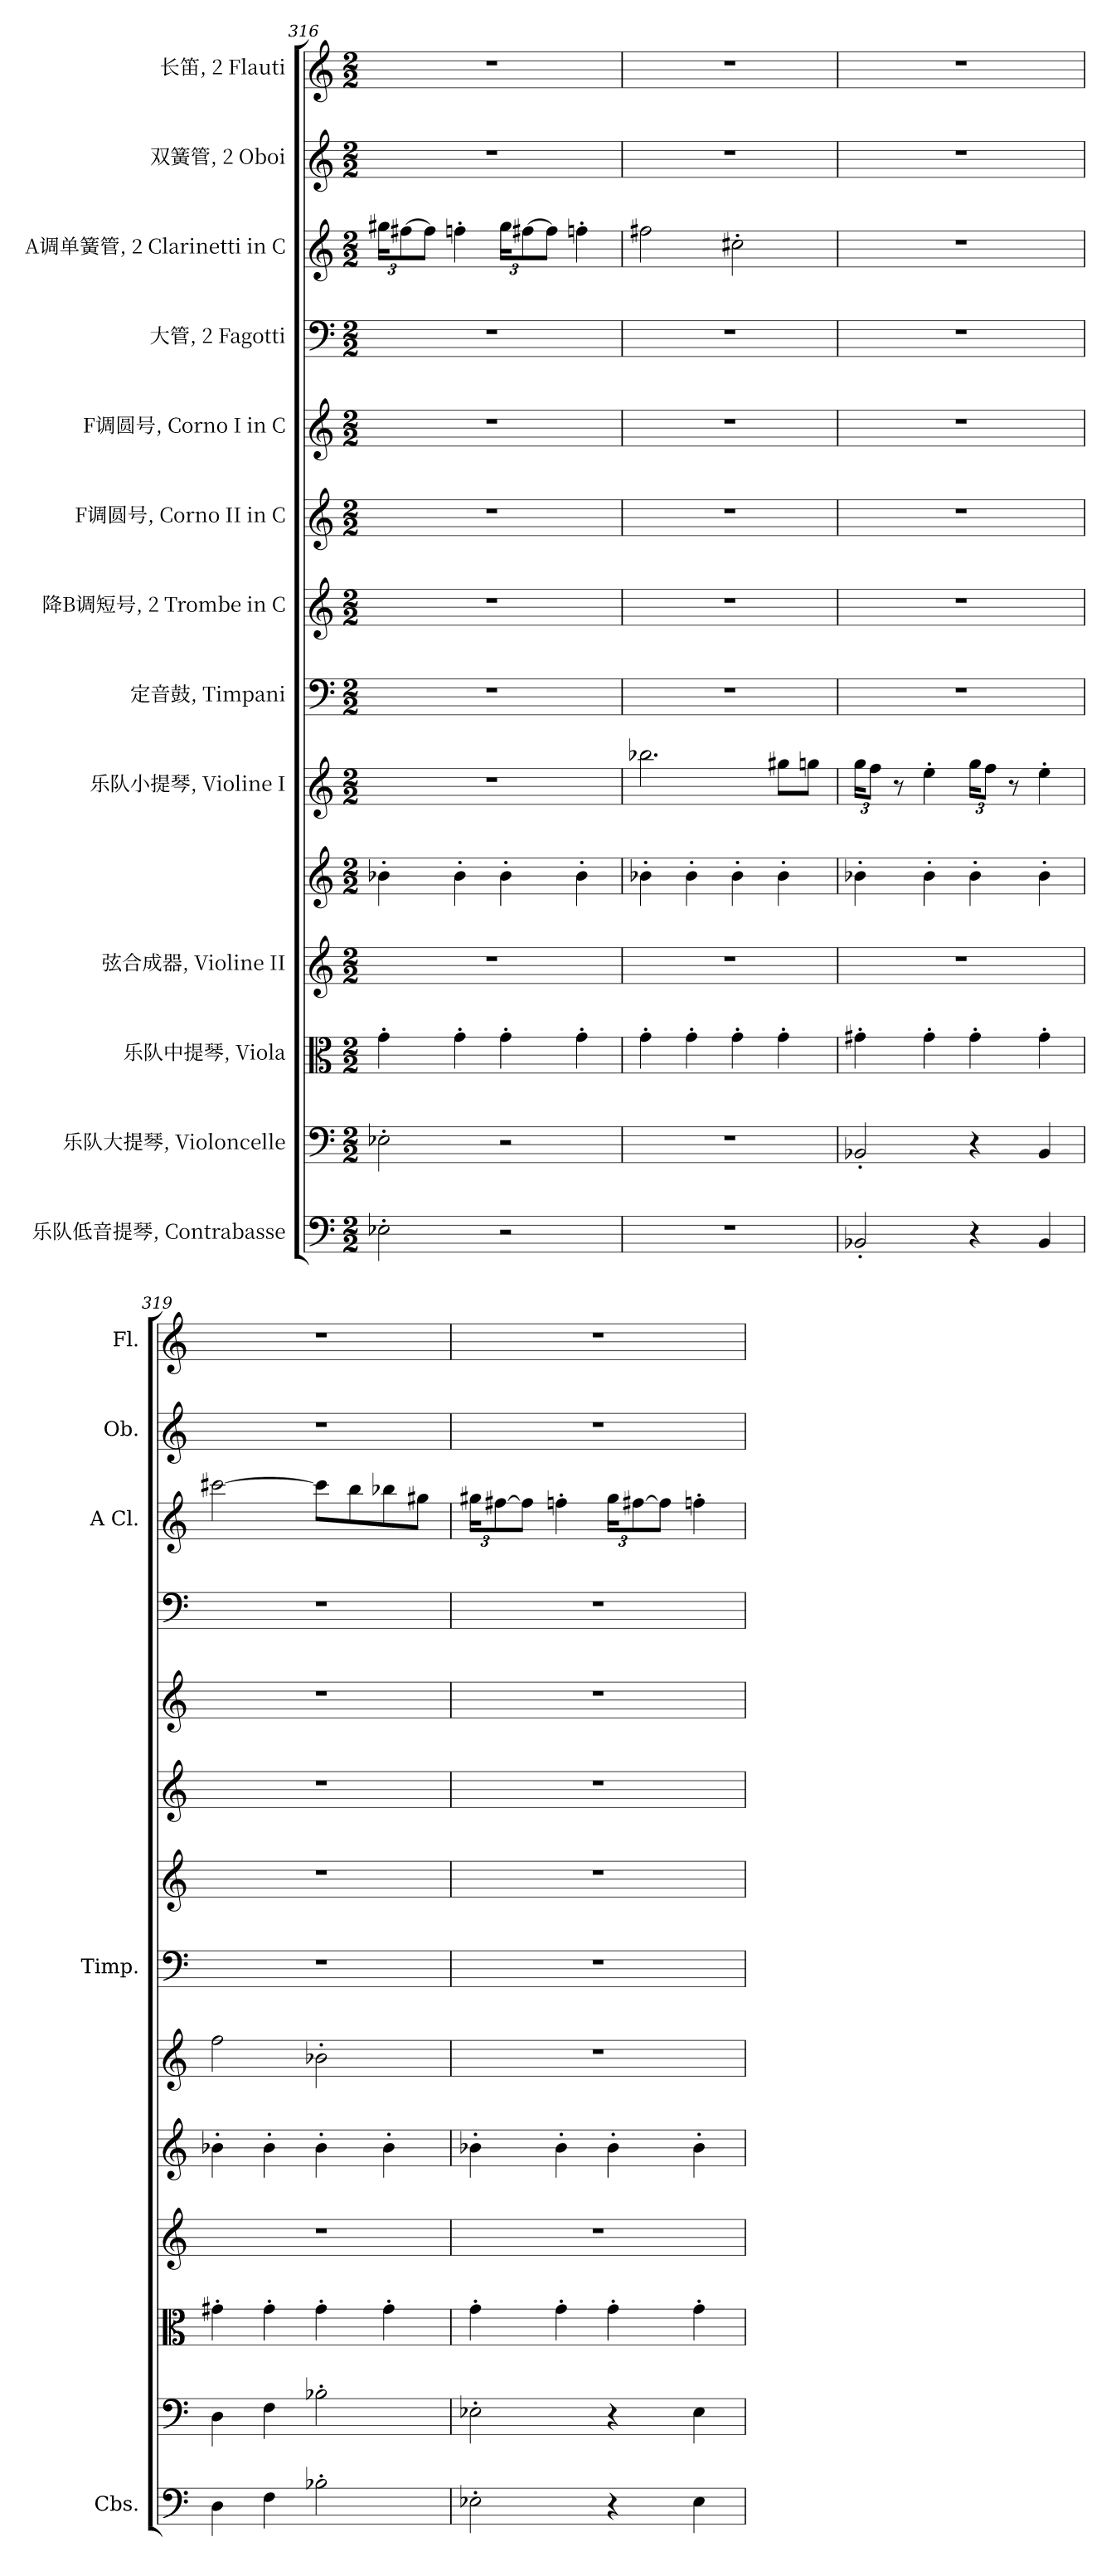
**kern	**kern	**kern	**kern	**kern	**kern	**kern	**kern	**kern	**kern	**kern	**kern	**kern	**kern
*part13	*part12	*part11	*part10	*part10	*part9	*part8	*part7	*part6	*part5	*part4	*part3	*part2	*part1
*staff14	*staff13	*staff12	*staff11	*staff10	*staff9	*staff8	*staff7	*staff6	*staff5	*staff4	*staff3	*staff2	*staff1
*I"乐队低音提琴, Contrabasse	*I"乐队大提琴, Violoncelle	*I"乐队中提琴, Viola	*I"弦合成器, Violine II	*	*I"乐队小提琴, Violine I	*I"定音鼓, Timpani	*I"降B调短号, 2 Trombe in C	*I"F调圆号, Corno II in C	*I"F调圆号, Corno I in C	*I"大管, 2 Fagotti	*I"A调单簧管, 2 Clarinetti in C	*I"双簧管, 2 Oboi	*I"长笛, 2 Flauti
*I'Cbs.	*	*	*	*	*	*I'Timp.	*	*	*	*	*I'A Cl.	*I'Ob.	*I'Fl.
*clefF4	*clefF4	*clefC3	*clefG2	*clefG2	*clefG2	*clefF4	*clefG2	*clefG2	*clefG2	*clefF4	*clefG2	*clefG2	*clefG2
*ITrd7c12	*	*	*	*	*	*	*ITrd1c2	*ITrd4c7	*ITrd4c7	*	*ITrd2c3	*	*
*k[]	*k[]	*k[]	*k[]	*k[]	*k[]	*k[]	*k[b-e-]	*k[b-]	*k[b-]	*k[]	*k[f#c#g#]	*k[]	*k[]
*M2/2	*M2/2	*M2/2	*M2/2	*M2/2	*M2/2	*M2/2	*M2/2	*M2/2	*M2/2	*M2/2	*M2/2	*M2/2	*M2/2
*MM245	*MM245	*MM245	*MM245	*MM245	*MM245	*MM245	*MM245	*MM245	*MM245	*MM245	*MM245	*MM245	*MM245
*	*	*	*	*	*	*	*	*	*	*	*Xbrackettup	*	*
=316	=316	=316	=316	=316	=316	=316	=316	=316	=316	=316	=316	=316	=316
2EE-X'\	2E-X'\	4g'\	1r	4b-X'\	1r	1r	1r	1r	1r	1r	24ee#X\KL	1r	1r
.	.	.	.	.	.	.	.	.	.	.	[12dd#X\	.	.
.	.	.	.	.	.	.	.	.	.	.	8dd#\J]	.	.
.	.	4g'\	.	4b-'\	.	.	.	.	.	.	4ddn'\	.	.
2r	2r	4g'\	.	4b-'\	.	.	.	.	.	.	24ee#\KL	.	.
.	.	.	.	.	.	.	.	.	.	.	[12dd#X\	.	.
.	.	.	.	.	.	.	.	.	.	.	8dd#\J]	.	.
.	.	4g'\	.	4b-'\	.	.	.	.	.	.	4ddn'\	.	.
=317	=317	=317	=317	=317	=317	=317	=317	=317	=317	=317	=317	=317	=317
*	*	*	*	*	*	*	*	*	*	*	*	*	*MM245
1r	1r	4g'\	1r	4b-X'\	2.bb-X\	1r	1r	1r	1r	1r	2dd#X\	1r	1r
.	.	4g'\	.	4b-'\	.	.	.	.	.	.	.	.	.
.	.	4g'\	.	4b-'\	.	.	.	.	.	.	2a#X'\	.	.
.	.	4g'\	.	4b-'\	8gg#X\L	.	.	.	.	.	.	.	.
.	.	.	.	.	8ggn\J	.	.	.	.	.	.	.	.
!!LO:PB:g=z
=318	=318	=318	=318	=318	=318	=318	=318	=318	=318	=318	=318	=318	=318
*	*	*	*	*	*Xbrackettup	*	*	*	*	*	*	*	*
*	*	*	*	*	*	*	*	*	*	*	*	*	*MM245
2BBB-X'/	2BB-X'/	4g#X'\	1r	4b-X'\	24gg\KL	1r	1r	1r	1r	1r	1r	1r	1r
.	.	.	.	.	12ff\J	.	.	.	.	.	.	.	.
.	.	.	.	.	8r	.	.	.	.	.	.	.	.
.	.	4g#'\	.	4b-'\	4ee'\	.	.	.	.	.	.	.	.
4r	4r	4g#'\	.	4b-'\	24gg\KL	.	.	.	.	.	.	.	.
.	.	.	.	.	12ff\J	.	.	.	.	.	.	.	.
.	.	.	.	.	8r	.	.	.	.	.	.	.	.
4BBB-/	4BB-/	4g#'\	.	4b-'\	4ee'\	.	.	.	.	.	.	.	.
=319	=319	=319	=319	=319	=319	=319	=319	=319	=319	=319	=319	=319	=319
*	*	*	*	*	*	*	*	*	*	*	*	*	*MM245
4DD\	4D\	4g#X'\	1r	4b-X'\	2ff\	1r	1r	1r	1r	1r	[2aa#X\	1r	1r
4FF\	4F\	4g#'\	.	4b-'\	.	.	.	.	.	.	.	.	.
2BB-X'\	2B-X'\	4g#'\	.	4b-'\	2b-X'\	.	.	.	.	.	8aa#\L]	.	.
.	.	.	.	.	.	.	.	.	.	.	8gg#\	.	.
.	.	4g#'\	.	4b-'\	.	.	.	.	.	.	8ggn\	.	.
.	.	.	.	.	.	.	.	.	.	.	8ee#X\J	.	.
=320	=320	=320	=320	=320	=320	=320	=320	=320	=320	=320	=320	=320	=320
*	*	*	*	*	*	*	*	*	*	*	*	*	*MM245
2EE-X'\	2E-X'\	4g'\	1r	4b-X'\	1r	1r	1r	1r	1r	1r	24ee#X\KL	1r	1r
.	.	.	.	.	.	.	.	.	.	.	[12dd#X\	.	.
.	.	.	.	.	.	.	.	.	.	.	8dd#\J]	.	.
.	.	4g'\	.	4b-'\	.	.	.	.	.	.	4ddn'\	.	.
4r	4r	4g'\	.	4b-'\	.	.	.	.	.	.	24ee#\KL	.	.
.	.	.	.	.	.	.	.	.	.	.	[12dd#X\	.	.
.	.	.	.	.	.	.	.	.	.	.	8dd#\J]	.	.
4EE-\	4E-\	4g'\	.	4b-'\	.	.	.	.	.	.	4ddn'\	.	.
=	=	=	=	=	=	=	=	=	=	=	=	=	=
*-	*-	*-	*-	*-	*-	*-	*-	*-	*-	*-	*-	*-	*-
